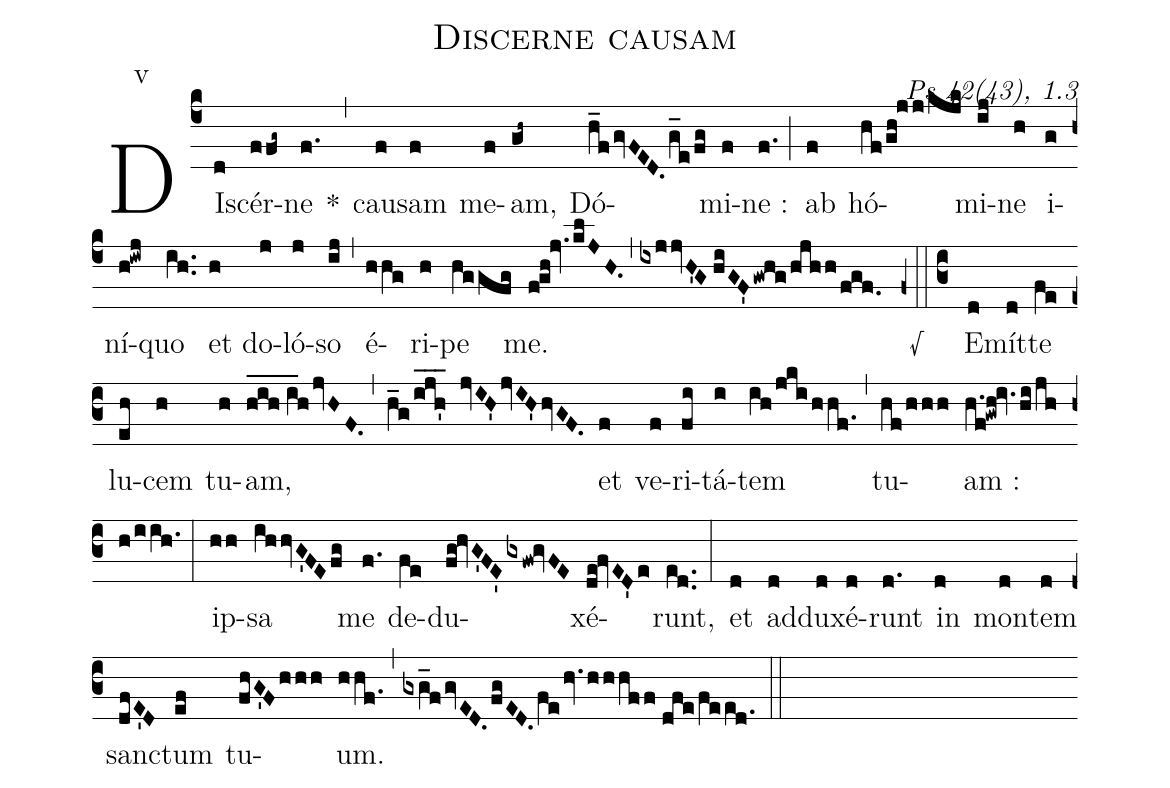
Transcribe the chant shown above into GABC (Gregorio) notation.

name:Discerne causam;
commentary: Ps 42(43), 1.3;
mode:v;
%%
(c4) DI(d)scér(ffg~)ne(f.) *(,) cau(f)sam(f) me(f)am,(gh~) Dó(h_fgvFED.g_e/fg)mi(f)ne~:(f.) (;) ab(f) hó(hf/gh!jj/kjk)mi(ij)ne(h) i(g)ní(h!iwj)quo(ih..) et(h) do(j)ló(j)so(ij) (,) é(hhg)ri(h)pe(hggfg) me.(f!gh!jv./klJH.) (,) (ixjjvH'G//hiGF'gwhg/hjhh/fgf.) √(z0::c3) E(d)mít(d)te(fe) lu(eh)cem(h) tu(h)am,(hih___//i_h/jvHF.) (,) (h_g/ijh'___ jvIH'jvIH'hvGF.) et(f) ve(f)ri(fi)tá(i)tem(ih/jki/hhf.) (,) tu(hf/hhh)am~:(h.f!gwh!iv.hi/jhh/iih.) (:) ip(hh)sa(ihhvG'FEfg) me(f.) de(fe)du(fg!hvG'FE'gxfw!gvFE)xé(de!fvED'e)runt,(ed..) (:) et(d) ad(d)du(d)xé(d)runt(d.) in(d) mon(d)tem(d) sanc(dfE'D)tum(ef) tu(fhG'Fhhh)um.(hhf.) (,) (gxg_fgvED.fgED.fehv.hhhff//dfe/feed.) (::)
